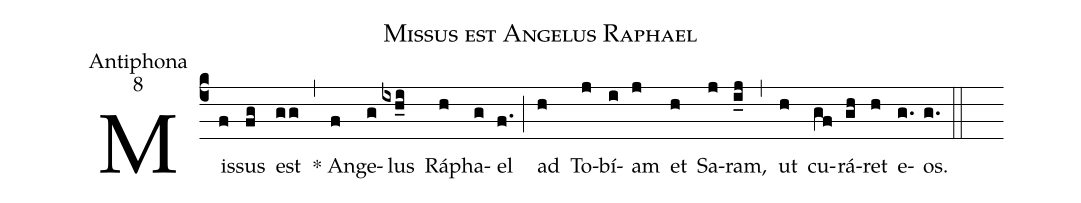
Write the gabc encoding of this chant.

name:Missus est Angelus Raphael;
office-part:Antiphona;
mode:8;
%%
(c4) Mis(f)sus(fg) est(gg) (,) <sp>*</sp> An(f)ge(g)lus(ixh_i) Rá(h)pha(g)el(f.) (;) ad(h) To(j)bí(i)am(j) et(h) Sa(j)ram,(i_j) (,) ut(h) cu(gf)rá(gh)ret(h) e(g.)os.(g.) (::)
